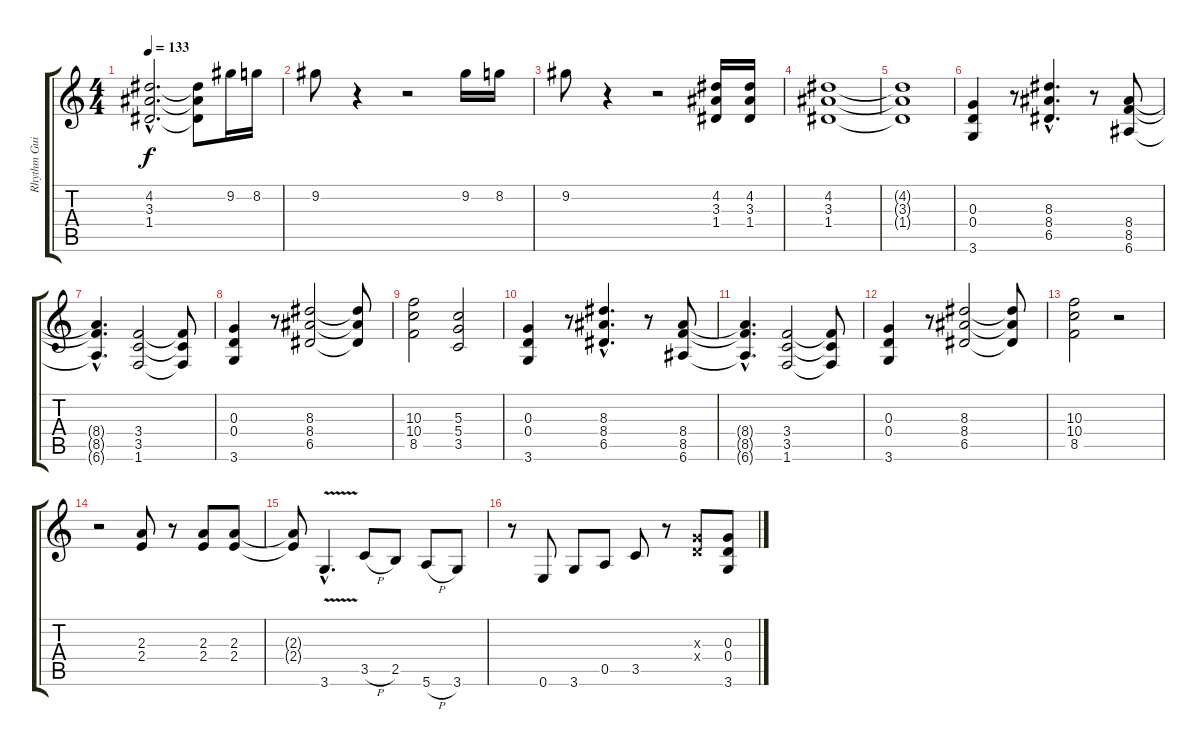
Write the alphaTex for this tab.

\track ("Rhythm Guitar 2" "Rhythm Gui") {instrument overdrivenguitar}
\staff {score tabs}
\tuning (E4 B3 G3 D3 A2 E2) {hide}
\ts (4 4)
\tempo 133
\clef g2
\ks c
(4.2{hac t} 3.3{hac t} 1.4{hac t}).2{d dy f} (4.2{t} 3.3{t} 1.4{t}).8 9.2.16 8.2.16 |
9.2.8 r.4 r.2 9.2.16 8.2.16 |
9.2.8 r.4 r.2 (4.2 3.3 1.4).16 (4.2 3.3 1.4).16 |
(4.2 3.3 1.4).1 |
(4.2{t} 3.3{t} 1.4{t}).1 |
(0.3 0.4 3.6).4{volume 8} r.8 (8.3{hac} 8.4{hac} 6.5{hac}).4{d} r.8 (8.4 8.5 6.6).8 |
(8.4{hac t} 8.5{hac t} 6.6{hac t}).4{d} (3.4 3.5 1.6).2 (3.4{t} 3.5{t} 1.6{t}).8 |
(0.3 0.4 3.6).4 r.8 (8.3 8.4 6.5).2 (8.3{t} 8.4{t} 6.5{t}).8 |
(10.3 10.4 8.5).2 (5.3 5.4 3.5).2 |
(0.3 0.4 3.6).4 r.8 (8.3{hac} 8.4{hac} 6.5{hac}).4{d} r.8 (8.4 8.5 6.6).8 |
(8.4{hac t} 8.5{hac t} 6.6{hac t}).4{d} (3.4 3.5 1.6).2 (3.4{t} 3.5{t} 1.6{t}).8 |
(0.3 0.4 3.6).4 r.8 (8.3 8.4 6.5).2 (8.3{t} 8.4{t} 6.5{t}).8 |
(10.3 10.4 8.5).2 r.2 |
r.2{volume 8} (2.3 2.4).8 r.8 (2.3 2.4).8 (2.3 2.4).8 |
(2.3{t} 2.4{t}).8 3.6{v hac}.4{d} 3.5{h}.8 2.5.8 5.6{h}.8 3.6.8 |
r.8 0.6.8 3.6.8 0.5.8 3.5.8 r.8 (0.3{x} 0.4{x}).8 (0.3 0.4 3.6).8
